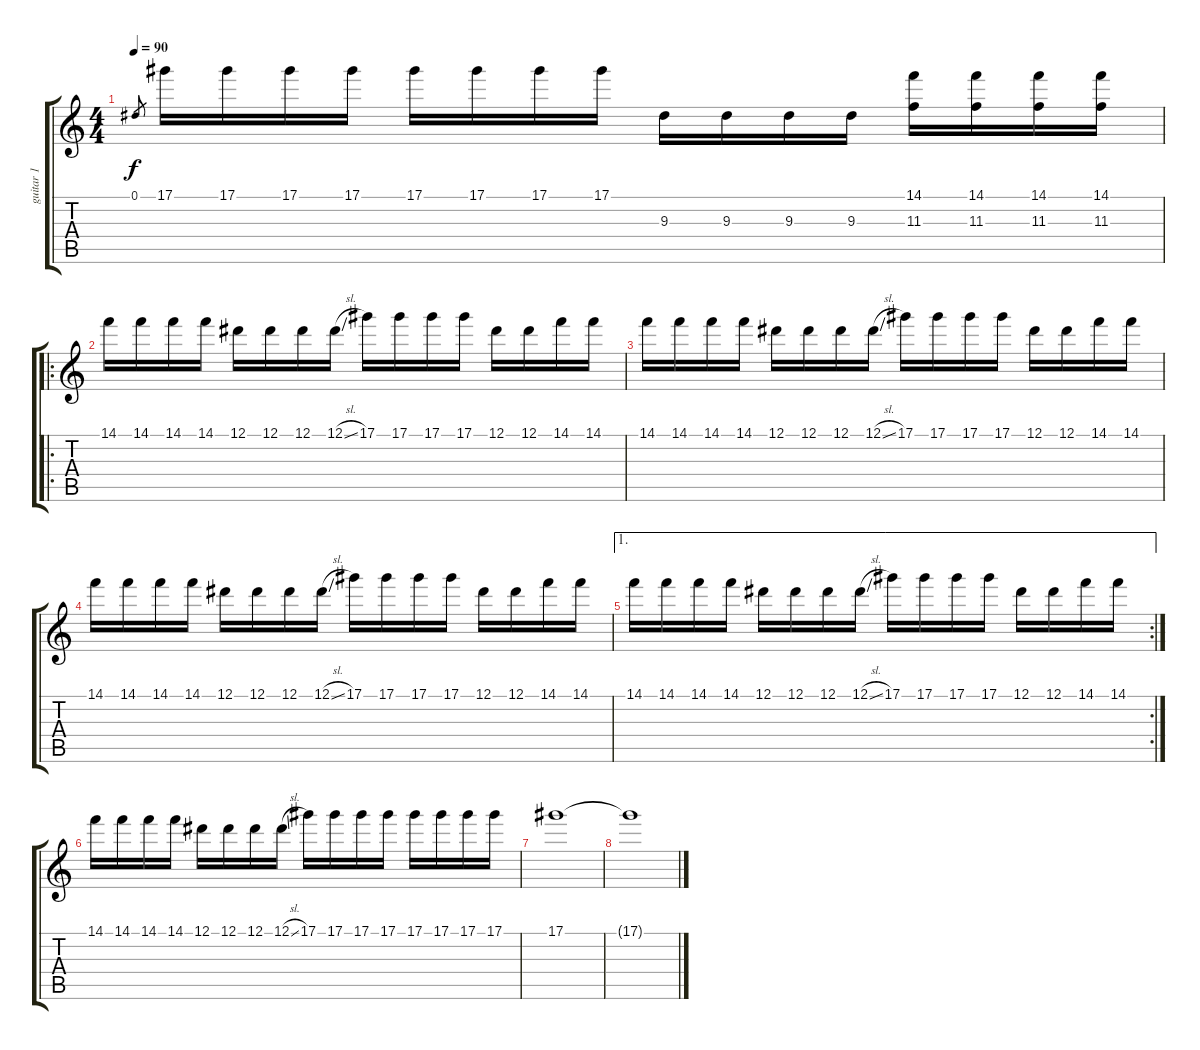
\track ("guitar 1" "guitar 1") {instrument distortionguitar}
\staff {score tabs}
\tuning (Eb4 Bb3 Gb3 Db3 Ab2 Db2) {hide}
\ts (4 4)
\tempo 90
\clef g2
\ks c
0.1.8{gr dy f} 17.1.16 17.1.16 17.1.16 17.1.16 17.1.16 17.1.16 17.1.16 17.1.16 9.3.16 9.3.16 9.3.16 9.3.16 (14.1 11.3).16 (14.1 11.3).16 (14.1 11.3).16 (14.1 11.3).16{volume 14} |
\ro
14.1.16 14.1.16 14.1.16 14.1.16 12.1.16 12.1.16 12.1.16 12.1{sl}.16 17.1.16 17.1.16 17.1.16 17.1.16 12.1.16 12.1.16 14.1.16 14.1.16 |
14.1.16 14.1.16 14.1.16 14.1.16 12.1.16 12.1.16 12.1.16 12.1{sl}.16 17.1.16 17.1.16 17.1.16 17.1.16 12.1.16 12.1.16 14.1.16 14.1.16 |
14.1.16 14.1.16 14.1.16 14.1.16 12.1.16 12.1.16 12.1.16 12.1{sl}.16 17.1.16 17.1.16 17.1.16 17.1.16 12.1.16 12.1.16 14.1.16 14.1.16 |
\ae 1
\rc 2
14.1.16 14.1.16 14.1.16 14.1.16 12.1.16 12.1.16 12.1.16 12.1{sl}.16 17.1.16 17.1.16 17.1.16 17.1.16 12.1.16 12.1.16 14.1.16 14.1.16 |
14.1.16 14.1.16 14.1.16 14.1.16 12.1.16 12.1.16 12.1.16 12.1{sl}.16 17.1.16 17.1.16 17.1.16 17.1.16 17.1.16 17.1.16 17.1.16 17.1.16 |
17.1.1{volume 3} |
17.1{t}.1
